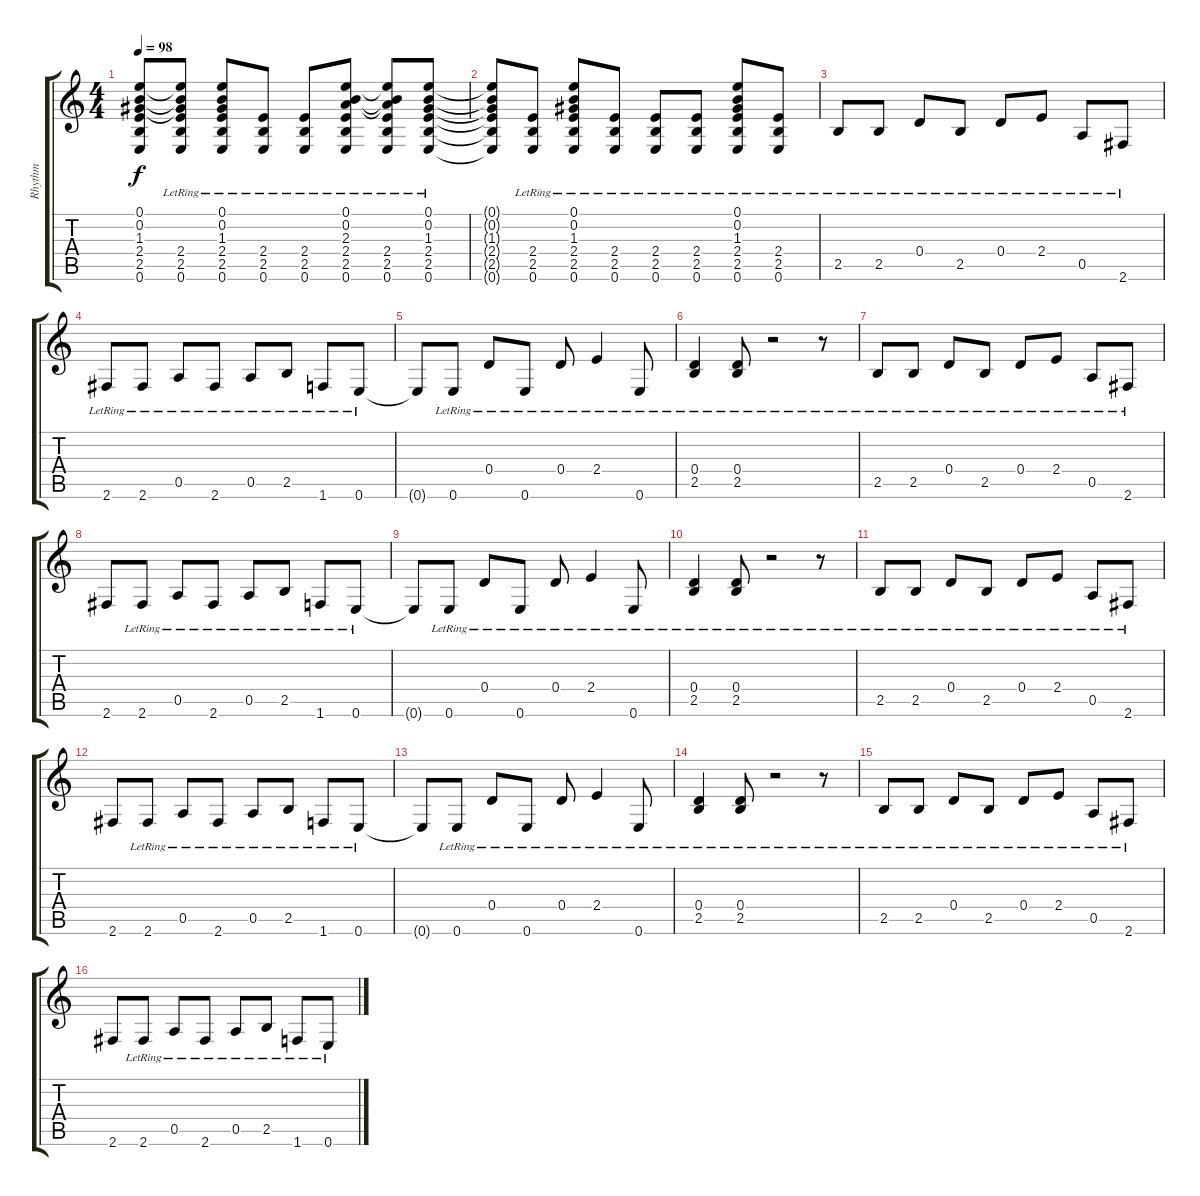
\track ("Rhythm" "Rhythm") {instrument acousticguitarsteel}
\staff {score tabs}
\tuning (E4 B3 G3 D3 A2 E2) {hide}
\ts (4 4)
\tempo 98
\clef g2
\ks c
(0.1{t} 0.2{t} 1.3{t} 2.4{t} 2.5{t} 0.6{t}).8{dy f} (0.1{t} 0.2{t} 1.3{t} 2.4{lr} 2.5{lr} 0.6{lr}).8 (0.1{lr} 0.2{lr} 1.3{lr} 2.4{lr} 2.5{lr} 0.6{lr}).8 (2.4{lr} 2.5{lr} 0.6{lr}).8 (2.4{lr} 2.5{lr} 0.6{lr}).8 (0.1{lr} 0.2{lr} 2.3{lr} 2.4{lr} 2.5{lr} 0.6{lr}).8 (0.1{t} 0.2{t} 2.3{t} 2.4{lr} 2.5{lr} 0.6{lr}).8 (0.1{lr} 0.2{lr} 1.3{lr} 2.4{lr} 2.5{lr} 0.6{lr}).8 |
(0.1{t} 0.2{t} 1.3{t} 2.4{t} 2.5{t} 0.6{t}).8 (2.4{lr} 2.5{lr} 0.6{lr}).8 (0.1{lr} 0.2{lr} 1.3{lr} 2.4{lr} 2.5{lr} 0.6{lr}).8 (2.4{lr} 2.5{lr} 0.6{lr}).8 (2.4{lr} 2.5{lr} 0.6{lr}).8 (2.4{lr} 2.5{lr} 0.6{lr}).8 (0.1{lr} 0.2{lr} 1.3{lr} 2.4{lr} 2.5{lr} 0.6{lr}).8 (2.4{lr} 2.5{lr} 0.6{lr}).8 |
2.5{lr}.8 2.5{lr}.8 0.4{lr}.8 2.5{lr}.8 0.4{lr}.8 2.4{lr}.8 0.5{lr}.8 2.6{lr}.8 |
2.6{lr}.8 2.6{lr}.8 0.5{lr}.8 2.6{lr}.8 0.5{lr}.8 2.5{lr}.8 1.6{lr}.8 0.6{lr}.8 |
0.6{t}.8 0.6{lr}.8 0.4{lr}.8 0.6{lr}.8 0.4{lr}.8 2.4{lr}.4 0.6{lr}.8 |
(0.4{lr} 2.5).4 (0.4{lr} 2.5).8 r.2 r.8 |
2.5{lr}.8 2.5{lr}.8 0.4{lr}.8 2.5{lr}.8 0.4{lr}.8 2.4{lr}.8 0.5{lr}.8 2.6{lr}.8 |
2.6.8 2.6{lr}.8 0.5{lr}.8 2.6{lr}.8 0.5{lr}.8 2.5{lr}.8 1.6{lr}.8 0.6{lr}.8 |
0.6{t}.8 0.6{lr}.8 0.4{lr}.8 0.6{lr}.8 0.4{lr}.8 2.4{lr}.4 0.6{lr}.8 |
(0.4{lr} 2.5).4 (0.4{lr} 2.5).8 r.2 r.8 |
2.5{lr}.8 2.5{lr}.8 0.4{lr}.8 2.5{lr}.8 0.4{lr}.8 2.4{lr}.8 0.5{lr}.8 2.6{lr}.8 |
2.6.8 2.6{lr}.8 0.5{lr}.8 2.6{lr}.8 0.5{lr}.8 2.5{lr}.8 1.6{lr}.8 0.6{lr}.8 |
0.6{t}.8 0.6{lr}.8 0.4{lr}.8 0.6{lr}.8 0.4{lr}.8 2.4{lr}.4 0.6{lr}.8 |
(0.4{lr} 2.5).4 (0.4{lr} 2.5).8 r.2 r.8 |
2.5{lr}.8 2.5{lr}.8 0.4{lr}.8 2.5{lr}.8 0.4{lr}.8 2.4{lr}.8 0.5{lr}.8 2.6{lr}.8 |
2.6.8 2.6{lr}.8 0.5{lr}.8 2.6{lr}.8 0.5{lr}.8 2.5{lr}.8 1.6{lr}.8 0.6{lr}.8
